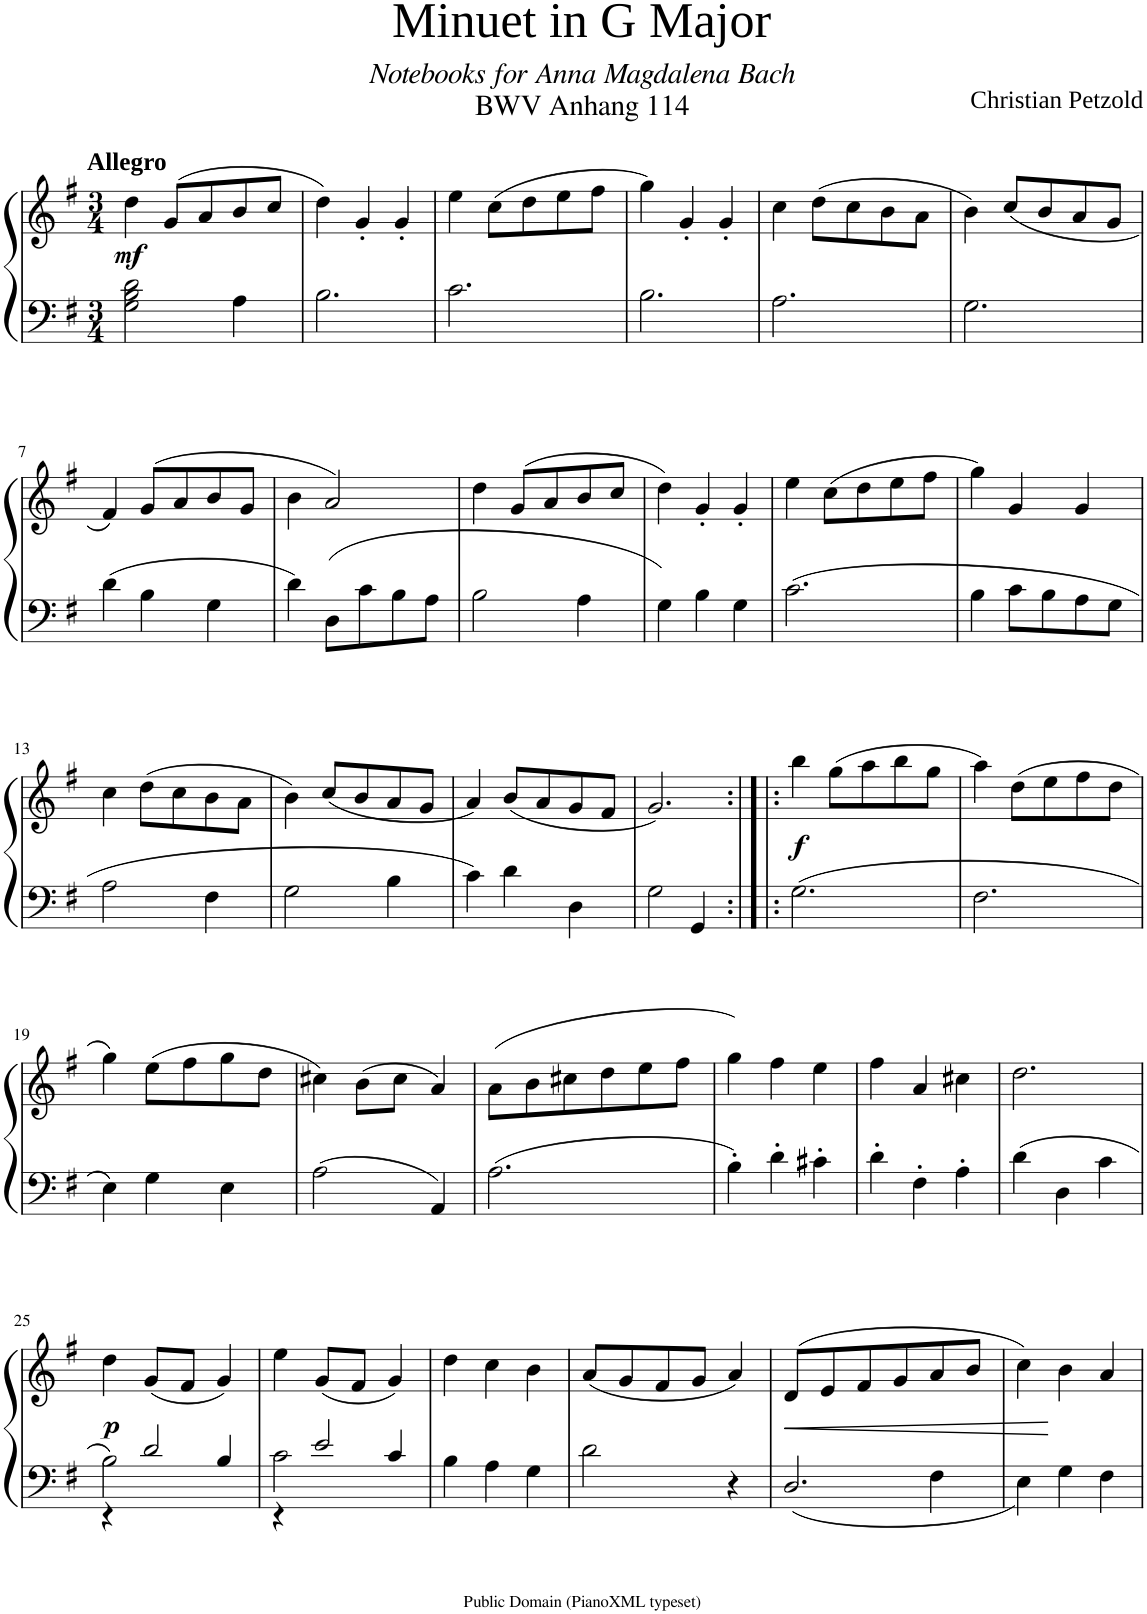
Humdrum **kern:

**kern	**kern	**dynam
*part1	*part1	*part1
*staff2	*staff1	*staff1/2
*I"Piano	*	*
*I'Pno	*	*
*clefF4	*clefG2	*
*k[f#]	*k[f#]	*
*M3/4	*M3/4	*
=1	=1	=1
!	!LO:TX:a:B:t=Allegro	!
!	!	!LO:DY:b
2G\ 2B\ 2d\	4dd\	mf
.	(8g/L	.
.	8a/	.
4A\	8b/	.
.	8cc/J	.
=2	=2	=2
2.B\	4dd\)	.
.	4g'/	.
.	4g'/	.
=3	=3	=3
2.c\	4ee\	.
.	(8cc\L	.
.	8dd\	.
.	8ee\	.
.	8ff#\J	.
=4	=4	=4
2.B\	4gg\)	.
.	4g'/	.
.	4g'/	.
=5	=5	=5
2.A\	4cc\	.
.	(8dd\L	.
.	8cc\	.
.	8b\	.
.	8a\J	.
=6	=6	=6
2.G\	4b\)	.
.	(8cc/L	.
.	8b/	.
.	8a/	.
.	8g/J	.
!!LO:LB:g=z
=7	=7	=7
4d\	4f#/)	.
4B\	(>8g/L	.
.	8a/	.
4G\	8b/	.
.	8g/J	.
=8	=8	=8
4d\	4b\	.
8D\L	2a/)	.
8c\	.	.
8B\	.	.
8A\J	.	.
=9	=9	=9
2B\	4dd\	.
.	(8g/L	.
.	8a/	.
4A\	8b/	.
.	8cc/J	.
=10	=10	=10
4G\	4dd\)	.
4B\	4g'/	.
4G\	4g'/	.
=11	=11	=11
2.c\	4ee\	.
.	(8cc\L	.
.	8dd\	.
.	8ee\	.
.	8ff#\J	.
=12	=12	=12
4B\	4gg\)	.
8c\L	4g/	.
8B\	.	.
8A\	4g/	.
8G\J	.	.
!!LO:LB:g=z
=13	=13	=13
2A\	4cc\	.
.	(8dd\L	.
.	8cc\	.
4F#\	8b\	.
.	8a\J	.
=14	=14	=14
2G\	4b\)	.
.	(8cc/L	.
.	8b/	.
4B\	8a/	.
.	8g/J	.
=15	=15	=15
4c\	4a/)	.
4d\	(8b/L	.
.	8a/	.
4D\	8g/	.
.	8f#/J	.
=16	=16	=16
2G\	2.g/)	.
4GG/	.	.
=17:|!|:	=17:|!|:	=17:|!|:
!	!	!LO:DY:b
2.G\	4bb\	f
.	(8gg\L	.
.	8aa\	.
.	8bb\	.
.	8gg\J	.
=18	=18	=18
2.F#\	4aa\)	.
.	(8dd\L	.
.	8ee\	.
.	8ff#\	.
.	8dd\J	.
!!LO:LB:g=z
=19	=19	=19
4E\	4gg\)	.
4G\	(8ee\L	.
.	8ff#\	.
4E\	8gg\	.
.	8dd\J	.
=20	=20	=20
2A\	4cc#X\)	.
.	(8b\L	.
.	8cc#\J	.
4AA/	4a/)	.
=21	=21	=21
2.A\	(8a\L	.
.	8b\	.
.	8cc#X\	.
.	8dd\	.
.	8ee\	.
.	8ff#\J	.
=22	=22	=22
4B'\	4gg\)	.
4d'\	4ff#\	.
4c#X'\	4ee\	.
=23	=23	=23
4d'\	4ff#\	.
4F#'\	4a/	.
4A'\	4cc#X\	.
=24	=24	=24
4d\	2.dd\	.
4D\	.	.
4c\	.	.
!!LO:LB:g=z
=25	=25	=25
*^	*^	*
!	!	!	!	!LO:DY:b
2B\	4r	2.ryy	4dd\	p
.	2d/	.	(<8g/L	.
.	.	.	8f#/J	.
4B/	.	.	4g/)	.
=26	=26	=26	=26	=26
2c\	4r	2.ryy	4ee\	.
.	2e/	.	(<8g/L	.
.	.	.	8f#/J	.
4c/	.	.	4g/)	.
*v	*v	*	*	*
*	*v	*v	*
=27	=27	=27
4B\	4dd\	.
4A\	4cc\	.
4G\	4b\	.
=28	=28	=28
2d\	(8a/L	.
.	8g/	.
.	8f#/	.
.	8g/J	.
4r	4a/)	.
=29	=29	=29
*^	*	*
!	!	!	!LO:HP:b
2.D/	2ryy	(8d/L	<
.	.	8e/	.
.	.	8f#/	.
.	.	8g/	.
.	4F#\	8a/	.
.	.	8b/J	.
*v	*v	*	*
=30	=30	=30
4E\	4cc\)	.
4G\	4b\	[
4F#\	4a/	.
=	=	=
*-	*-	*-
